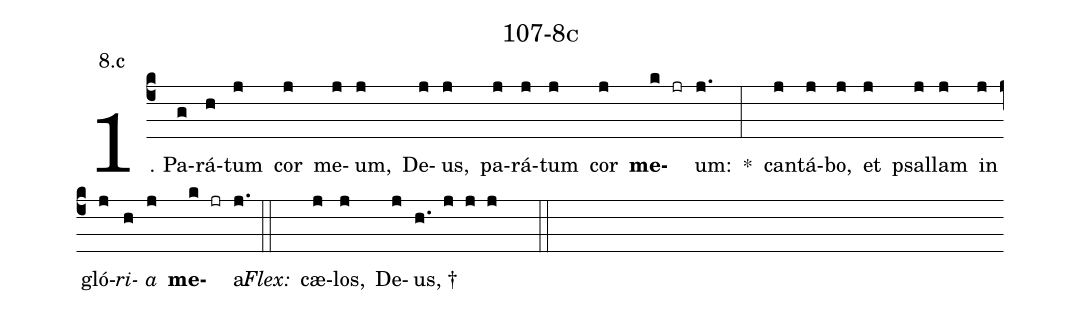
name: 107-8c;
annotation: 8.c;
%%
(c4)1. Pa(g)rá(h)tum(j) cor(j) me(j)um,(j) De(j)us,(j) pa(j)rá(j)tum(j) cor(j) <b>me</b>(k jr)um:(j.) *(:) can(j)tá(j)bo,(j) et(j) psal(j)lam(j) in(j) gló(j)<i>ri</i>(h)<i>a</i>(j) <b>me</b>(k jr)a.(j.) (::)
<i>Flex:</i>()  cæ(j)los,(j) De(j)us, †(h. j j j  ::)
